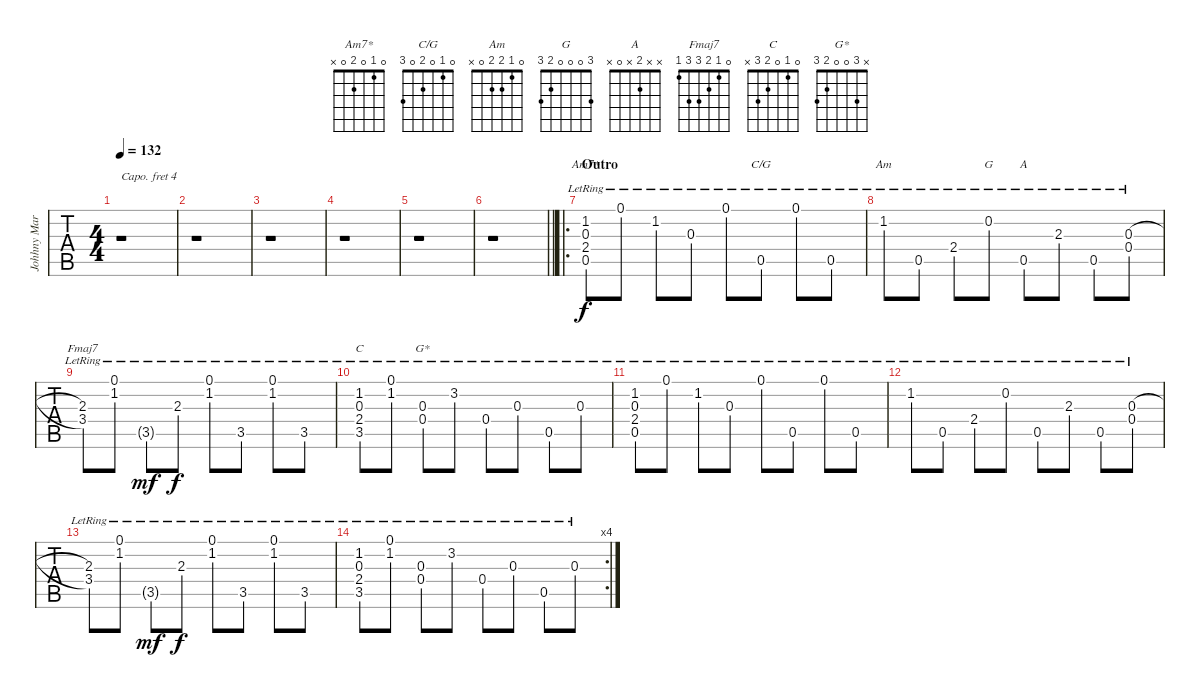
\track ("Johhny Marr's lead guitar" "Johhny Mar") {instrument electricguitarjazz}
\staff {tabs}
\capo 4
\tuning (E4 B3 G3 D3 A2 E2) {hide}
\chord ("Am7*" 0 1 0 2 0 x)
\chord ("C/G" 0 1 0 2 0 3)
\chord ("Am" 0 1 2 2 0 x)
\chord ("G" 3 0 0 0 2 3)
\chord ("A" x x 2 x 0 x)
\chord ("Fmaj7" 0 1 2 3 3 1)
\chord ("C" 0 1 0 2 3 x)
\chord ("G*" x 3 0 0 2 3)
\ts (4 4)
\tempo 132
\clef g2
\ks e
r.1{dy mf} |
r.1 |
r.1 |
r.1 |
r.1 |
\barLineRight lightlight
r.1 |
\ro
\section ("" "Outro")
(1.2{lr} 0.3{lr} 2.4{lr} 0.5{lr}).8{ch "Am7*" dy f} 0.1{lr}.8 1.2{lr}.8 0.3{lr}.8 0.1{lr}.8 0.5{lr}.8{ch "C/G"} 0.1{lr}.8 0.5{lr}.8 |
1.2{lr}.8{ch "Am"} 0.5{lr}.8 2.4{lr}.8 0.2{lr}.8{ch "G"} 0.5{lr}.8{ch "A"} 2.3{lr}.8 0.5{lr}.8 (0.3{h lr} 0.4{h lr}).8 |
(2.3{lr} 3.4{lr}).8{ch "Fmaj7"} (0.1{lr} 1.2{lr}).8 3.5{g lr}.8{dy mf} 2.3{lr}.8{dy f} (0.1{lr} 1.2{lr}).8 3.5{lr}.8 (0.1{lr} 1.2{lr}).8 3.5{lr}.8 |
(1.2{lr} 0.3{lr} 2.4{lr} 3.5{lr}).8{ch "C"} (0.1{lr} 1.2{lr}).8 (0.3{lr} 0.4{lr}).8{ch "G*"} 3.2{lr}.8 0.4{lr}.8 0.3{lr}.8 0.5{lr}.8 0.3{lr}.8 |
(1.2{lr} 0.3{lr} 2.4{lr} 0.5{lr}).8 0.1{lr}.8 1.2{lr}.8 0.3{lr}.8 0.1{lr}.8 0.5{lr}.8 0.1{lr}.8 0.5{lr}.8 |
1.2{lr}.8 0.5{lr}.8 2.4{lr}.8 0.2{lr}.8 0.5{lr}.8 2.3{lr}.8 0.5{lr}.8 (0.3{h lr} 0.4{h lr}).8 |
(2.3{lr} 3.4{lr}).8 (0.1{lr} 1.2{lr}).8 3.5{g lr}.8{dy mf} 2.3{lr}.8{dy f} (0.1{lr} 1.2{lr}).8 3.5{lr}.8 (0.1{lr} 1.2{lr}).8 3.5{lr}.8 |
\rc 4
(1.2{lr} 0.3{lr} 2.4{lr} 3.5{lr}).8 (0.1{lr} 1.2{lr}).8 (0.3{lr} 0.4{lr}).8 3.2{lr}.8 0.4{lr}.8 0.3{lr}.8 0.5{lr}.8 0.3{lr}.8
